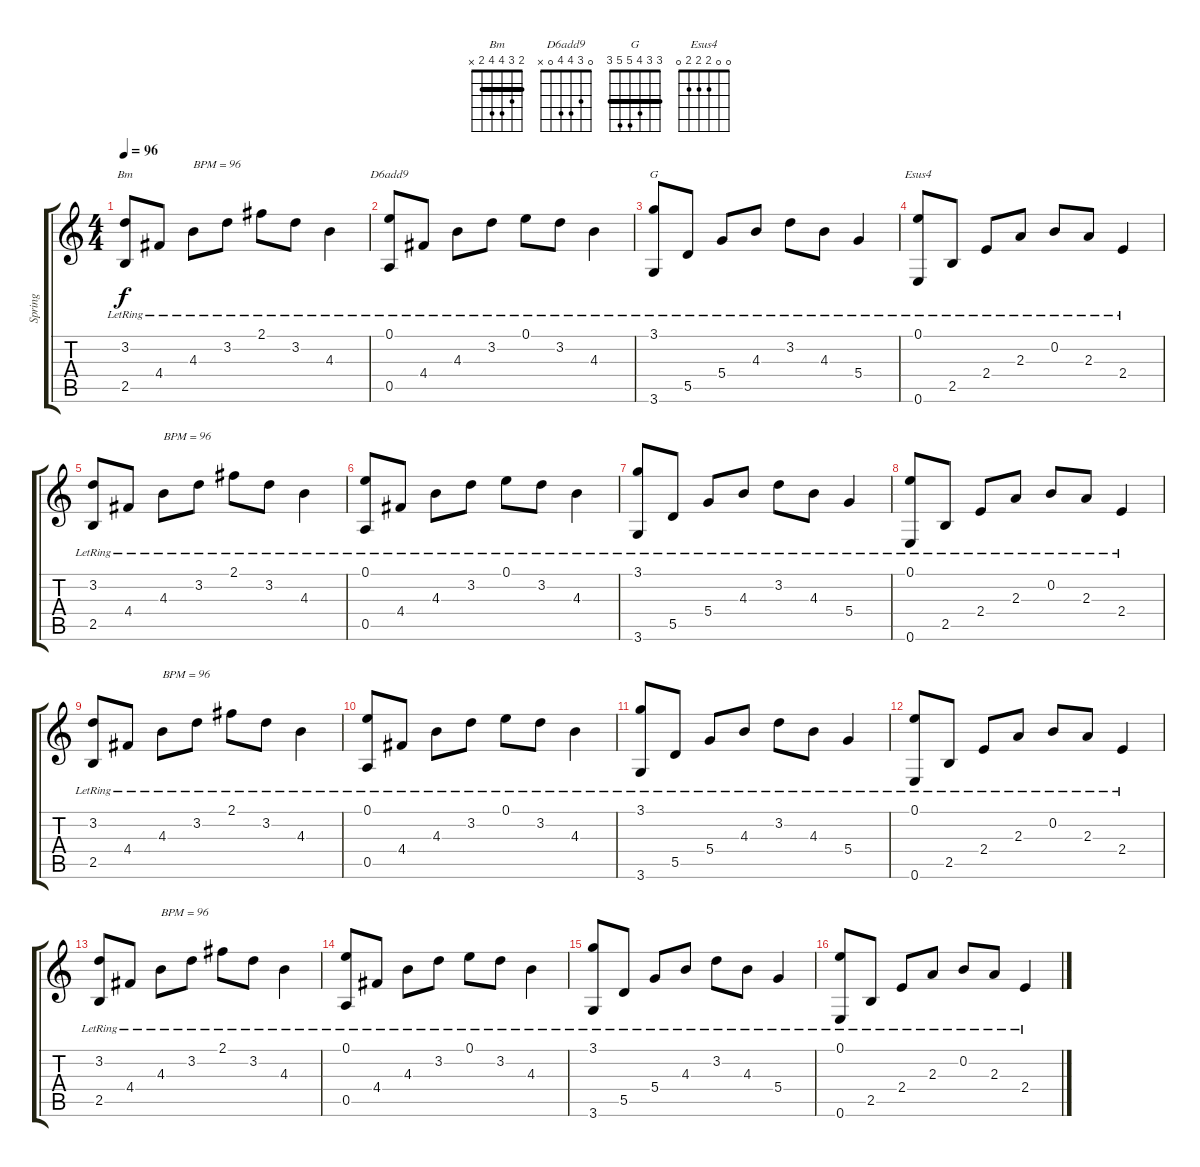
\track ("Spring" "Spring") {instrument electricguitarjazz}
\staff {score tabs}
\tuning (E4 B3 G3 D3 A2 E2) {hide}
\chord ("Bm" 2 3 4 4 2 x) {barre 2}
\chord ("D6add9" 0 3 4 4 0 x)
\chord ("G" 3 3 4 5 5 3) {barre 3}
\chord ("Esus4" 0 0 2 2 2 0)
\ts (4 4)
\tempo 96
\clef g2
\ks c
(3.2{lr} 2.5{lr}).8{ch "Bm" dy f} 4.4{lr}.8 4.3{lr}.8{txt "BPM = 96"} 3.2{lr}.8 2.1{lr}.8 3.2{lr}.8 4.3{lr}.4 |
(0.1{lr} 0.5{lr}).8{ch "D6add9"} 4.4{lr}.8 4.3{lr}.8 3.2{lr}.8 0.1{lr}.8 3.2{lr}.8 4.3{lr}.4 |
(3.1{lr} 3.6{lr}).8{ch "G"} 5.5{lr}.8 5.4{lr}.8 4.3{lr}.8 3.2{lr}.8 4.3{lr}.8 5.4{lr}.4 |
(0.1{lr} 0.6{lr}).8{ch "Esus4"} 2.5{lr}.8 2.4{lr}.8 2.3{lr}.8 0.2{lr}.8 2.3{lr}.8 2.4{lr}.4 |
(3.2{lr} 2.5{lr}).8 4.4{lr}.8 4.3{lr}.8{txt "BPM = 96"} 3.2{lr}.8 2.1{lr}.8 3.2{lr}.8 4.3{lr}.4 |
(0.1{lr} 0.5{lr}).8 4.4{lr}.8 4.3{lr}.8 3.2{lr}.8 0.1{lr}.8 3.2{lr}.8 4.3{lr}.4 |
(3.1{lr} 3.6{lr}).8 5.5{lr}.8 5.4{lr}.8 4.3{lr}.8 3.2{lr}.8 4.3{lr}.8 5.4{lr}.4 |
(0.1{lr} 0.6{lr}).8 2.5{lr}.8 2.4{lr}.8 2.3{lr}.8 0.2{lr}.8 2.3{lr}.8 2.4{lr}.4 |
(3.2{lr} 2.5{lr}).8 4.4{lr}.8 4.3{lr}.8{txt "BPM = 96"} 3.2{lr}.8 2.1{lr}.8 3.2{lr}.8 4.3{lr}.4 |
(0.1{lr} 0.5{lr}).8 4.4{lr}.8 4.3{lr}.8 3.2{lr}.8 0.1{lr}.8 3.2{lr}.8 4.3{lr}.4 |
(3.1{lr} 3.6{lr}).8 5.5{lr}.8 5.4{lr}.8 4.3{lr}.8 3.2{lr}.8 4.3{lr}.8 5.4{lr}.4 |
(0.1{lr} 0.6{lr}).8 2.5{lr}.8 2.4{lr}.8 2.3{lr}.8 0.2{lr}.8 2.3{lr}.8 2.4{lr}.4 |
(3.2{lr} 2.5{lr}).8 4.4{lr}.8 4.3{lr}.8{txt "BPM = 96"} 3.2{lr}.8 2.1{lr}.8 3.2{lr}.8 4.3{lr}.4 |
(0.1{lr} 0.5{lr}).8 4.4{lr}.8 4.3{lr}.8 3.2{lr}.8 0.1{lr}.8 3.2{lr}.8 4.3{lr}.4 |
(3.1{lr} 3.6{lr}).8 5.5{lr}.8 5.4{lr}.8 4.3{lr}.8 3.2{lr}.8 4.3{lr}.8 5.4{lr}.4 |
(0.1{lr} 0.6{lr}).8 2.5{lr}.8 2.4{lr}.8 2.3{lr}.8 0.2{lr}.8 2.3{lr}.8 2.4{lr}.4
